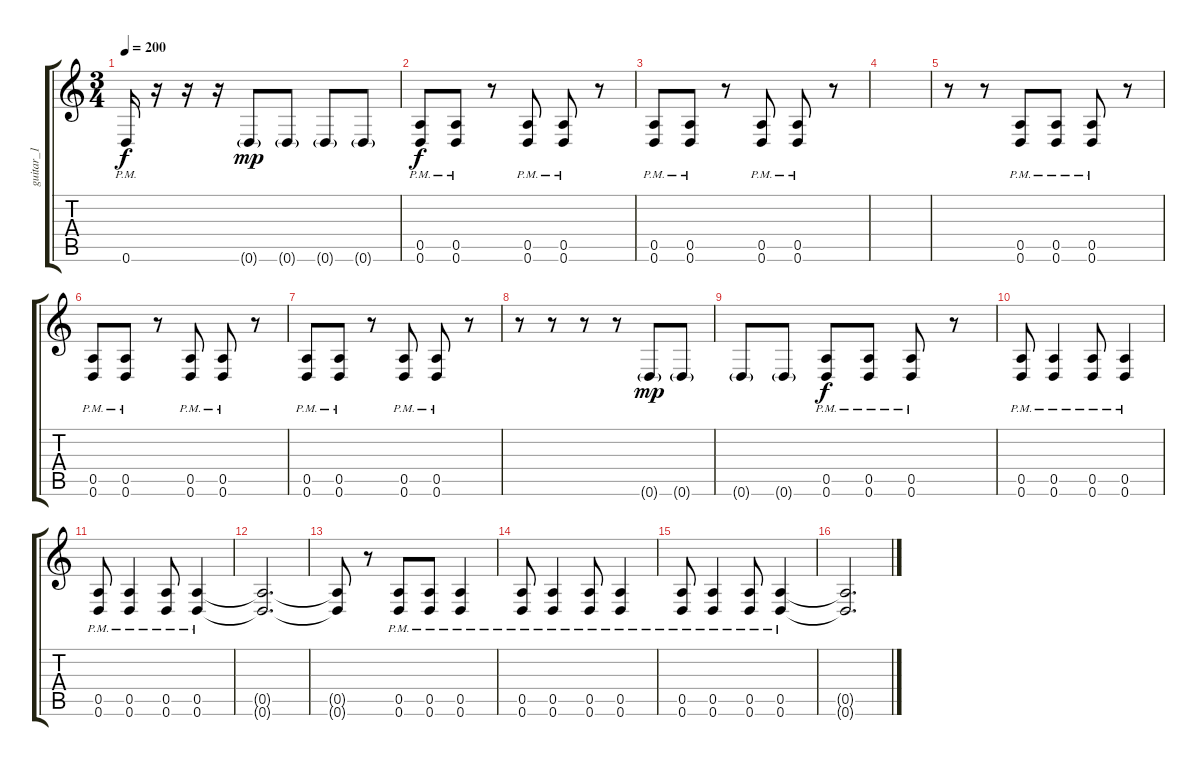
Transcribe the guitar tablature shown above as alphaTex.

\track ("guitar_1" "guitar_1") {instrument overdrivenguitar}
\staff {score tabs}
\tuning (E4 B3 G3 D3 A2 D2) {hide}
\ts (3 4)
\tempo 200
\clef g2
\ks c
0.6{pm}.16{dy f} r.16 r.16 r.16 0.6{g}.8{dy mp} 0.6{g}.8 0.6{g}.8 0.6{g}.8 |
(0.5 0.6{pm}).8{dy f} (0.5 0.6{pm}).8 r.8 (0.5 0.6{pm}).8 (0.5 0.6{pm}).8 r.8 |
(0.5 0.6{pm}).8 (0.5 0.6{pm}).8 r.8 (0.5 0.6{pm}).8 (0.5 0.6{pm}).8 r.8 |
|
r.8 r.8 (0.5 0.6{pm}).8 (0.5 0.6{pm}).8 (0.5 0.6{pm}).8 r.8 |
(0.5 0.6{pm}).8 (0.5 0.6{pm}).8 r.8 (0.5 0.6{pm}).8 (0.5 0.6{pm}).8 r.8 |
(0.5 0.6{pm}).8 (0.5 0.6{pm}).8 r.8 (0.5 0.6{pm}).8 (0.5 0.6{pm}).8 r.8 |
r.8 r.8 r.8 r.8 0.6{g}.8{dy mp} 0.6{g}.8 |
0.6{g}.8 0.6{g}.8 (0.5 0.6{pm}).8{dy f} (0.5 0.6{pm}).8 (0.5 0.6{pm}).8 r.8 |
(0.5 0.6{pm}).8 (0.5 0.6{pm}).4 (0.5 0.6{pm}).8 (0.5 0.6{pm}).4 |
(0.5 0.6{pm}).8 (0.5 0.6{pm}).4 (0.5 0.6{pm}).8 (0.5 0.6{pm}).4 |
(0.5{t} 0.6{t}).2{d} |
(0.5{t} 0.6{t}).8 r.8 (0.5 0.6{pm}).8 (0.5 0.6{pm}).8 (0.5 0.6{pm}).4 |
(0.5 0.6{pm}).8 (0.5 0.6{pm}).4 (0.5 0.6{pm}).8 (0.5 0.6{pm}).4 |
(0.5 0.6{pm}).8 (0.5 0.6{pm}).4 (0.5 0.6{pm}).8 (0.5 0.6{pm}).4 |
(0.5{t} 0.6{t}).2{d}
